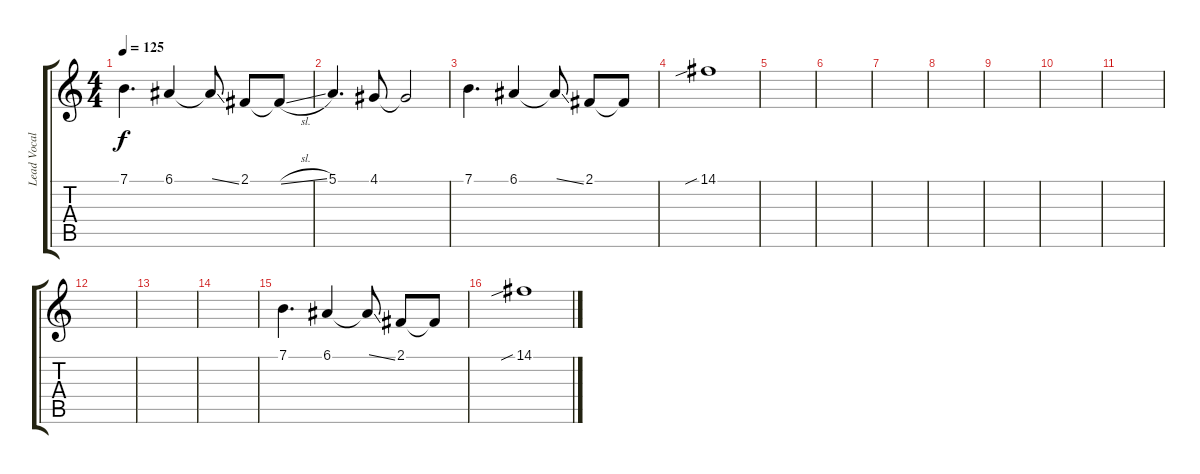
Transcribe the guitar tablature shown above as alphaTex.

\track ("Lead Vocals / Synth" "Lead Vocal") {instrument trombone}
\staff {score tabs}
\tuning (E4 B3 G3 D3 A2 E2) {hide}
\ts (4 4)
\tempo 125
\clef g2
\ks c
7.1.4{d dy f volume 0} 6.1.4 6.1{ss t}.8 2.1.8 2.1{sl t}.8 |
5.1.4{d} 4.1.8 4.1{t}.2 |
7.1.4{d} 6.1.4 6.1{ss t}.8 2.1.8 2.1{t}.8 |
14.1{sib}.1 |
|
|
|
|
|
|
|
|
|
|
7.1.4{d volume 10} 6.1.4 6.1{ss t}.8 2.1.8 2.1{t}.8 |
14.1{sib}.1
